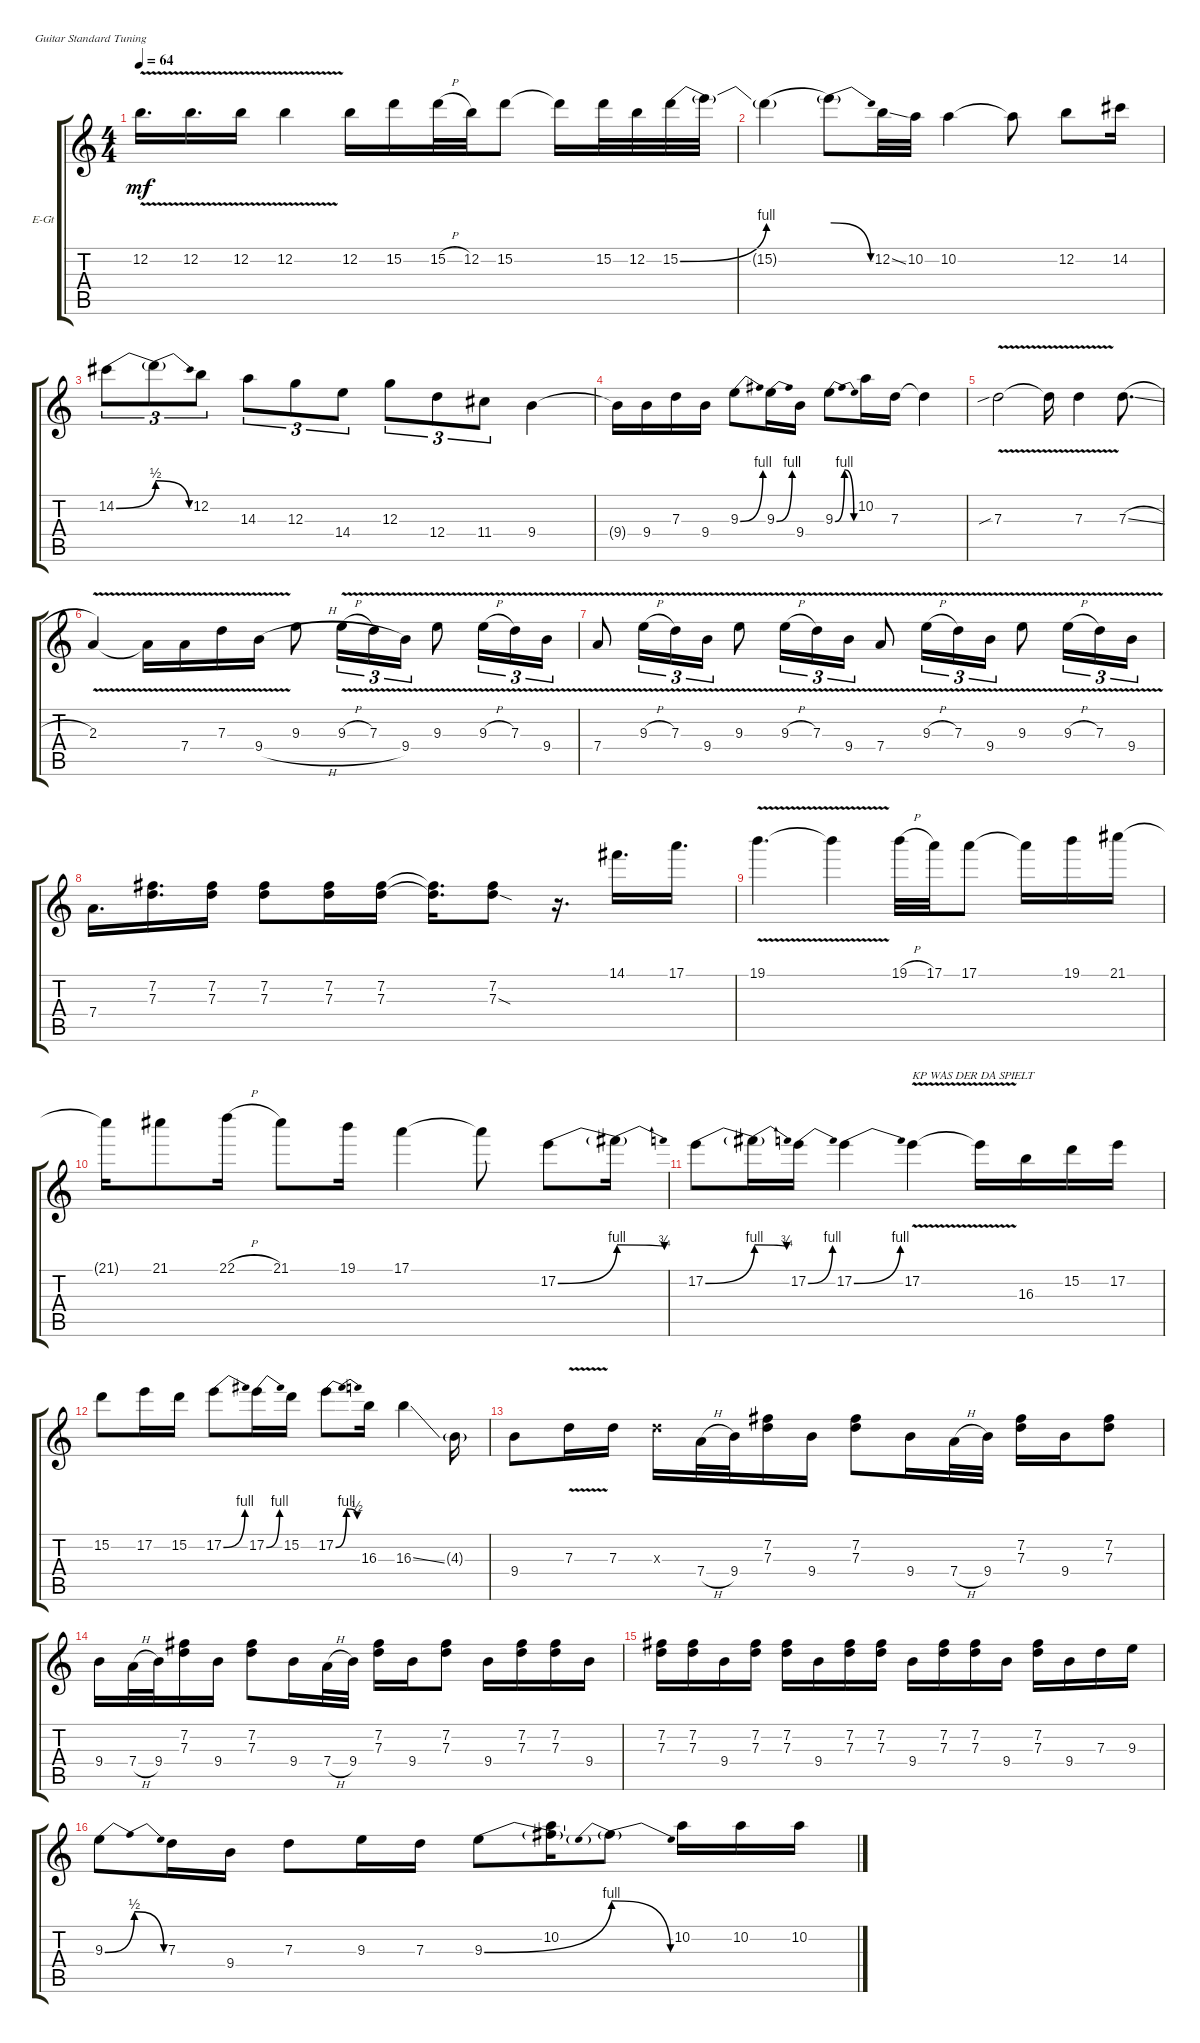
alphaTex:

\defaultSystemsLayout 4
\bracketExtendMode groupsimilarinstruments
\firstSystemTrackNameOrientation horizontal
\otherSystemsTrackNameOrientation horizontal
\track ("Solo Guitar" "E-Gt") {instrument overdrivenguitar}
\staff {score tabs}
\tuning (E4 B3 G3 D3 A2 E2)
\ts (4 4)
\tempo 64
\clef g2
\ks c
12.2{v}.16{d dy mf} 12.2{v}.16{d} 12.2{v}.16 12.2{v}.4 12.2.16 15.2.16 15.2{h}.32 12.2.32 15.2.8 15.2{t}.16 15.2.32 12.2.32 15.2{be (bend 0 0 0.6 4)}.32 15.2{t}.32 |
15.2{be (hold 0 0 60 0) t}.4 15.2{be (release 0 4 48 0) t}.8 12.2{ss}.32 10.2.32 10.2.4 10.2{t}.8 12.2.8 14.2.16 |
14.2{be (bend 0 0 7.199999999999999 2)}.8{tu (3 2)} 14.2{be (release 0 2 15 0) t}.8{tu (3 2)} 12.2.8{tu (3 2)} 14.3.8{tu (3 2)} 12.3.8{tu (3 2)} 14.4.8{tu (3 2)} 12.3.8{tu (3 2)} 12.4.8{tu (3 2)} 11.4.8{tu (3 2)} 9.4.4 |
9.4{t}.16 9.4.16 7.3.16 9.4.16 9.3{be (bend 0 0 0.6 4)}.8 9.3{be (bend 0 0 0.6 4)}.16 9.4.16 9.3{be (bendrelease 0 0 10.2 4 20.4 4 30 0)}.8 10.2.16 7.3.16 7.3{t}.4 |
7.3{v sib}.2 7.3{v t}.16 7.3{v}.4 7.3{sl}.8{d} |
2.3{v}.4 2.3{t}.16 7.4{v}.16 7.3{v}.16 9.4{v h}.16 9.3.8 9.3{v h}.16{tu (3 2)} 7.3{v}.16{tu (3 2)} 9.4{v}.16{tu (3 2)} 9.3{v}.8 9.3{v h}.16{tu (3 2)} 7.3{v}.16{tu (3 2)} 9.4{v}.16{tu (3 2)} |
7.4{v}.8 9.3{v h}.16{tu (3 2)} 7.3{v}.16{tu (3 2)} 9.4{v}.16{tu (3 2)} 9.3{v}.8 9.3{v h}.16{tu (3 2)} 7.3{v}.16{tu (3 2)} 9.4{v}.16{tu (3 2)} 7.4{v}.8 9.3{v h}.16{tu (3 2)} 7.3{v}.16{tu (3 2)} 9.4{v}.16{tu (3 2)} 9.3{v}.8 9.3{v h}.16{tu (3 2)} 7.3{v}.16{tu (3 2)} 9.4{v}.16{tu (3 2)} |
7.4.16{d} (7.3 7.2).16{d} (7.3 7.2).16 (7.3 7.2).8 (7.3 7.2).16 (7.3 7.2).16 (7.3{t} 7.2{t}).16{d} (7.3{sod} 7.2).8 r.16{d} 14.1.16{d} 17.1.16{d} |
19.1{v}.4{d} 19.1{t}.4 19.1{h}.32 17.1.32 17.1.8 17.1{t}.16 19.1.16 21.1.16 |
21.1{t}.16 21.1.8 22.1{h}.16 21.1.8 19.1.16 17.1.4 17.1{t}.8 17.2{be (bend 0 0 0.6 4)}.8 17.2{be (release 0 4 15 3) t}.16 |
17.2{be (bend 0 0 0.6 4)}.8 17.2{be (release 0 4 16.2 3) t}.16 17.2{be (bend 0 0 0.6 4)}.16 17.2{be (bend 0 0 0.6 4)}.4 17.2{v}.4{txt "KP WAS DER DA SPIELT"} 17.2{t}.16 16.3.16 15.2.16 17.2.16 |
15.2.8 17.2.16 15.2.16 17.2{be (bend 0 0 6 4)}.8 17.2{be (bend 0 0 0.6 4)}.16 15.2.16 17.2{be (bendrelease 0 0 0.6 4 20.4 4 28.799999999999997 2)}.8 16.3.16 16.3{ss}.4 4.3{g}.16 |
9.4.8 7.3{v}.16 7.3.16 7.3{x}.16 7.4{h}.32 9.4.32 (7.3 7.2).16 9.4.16 (7.3 7.2).8 9.4.16 7.4{h}.32 9.4.32 (7.3 7.2).16 9.4.16 (7.3 7.2).8 |
9.4.16 7.4{h}.32 9.4.32 (7.3 7.2).16 9.4.16 (7.3 7.2).8 9.4.16 7.4{h}.32 9.4.32 (7.3 7.2).16 9.4.16 (7.3 7.2).8 9.4.16 (7.3 7.2).16 (7.3 7.2).16 9.4.16 |
(7.2 7.3).16 (7.2 7.3).16 9.4.16 (7.2 7.3).16 (7.2 7.3).16 9.4.16 (7.2 7.3).16 (7.2 7.3).16 9.4.16 (7.2 7.3).16 (7.2 7.3).16 9.4.16 (7.2 7.3).16 9.4.16 7.3.16 9.3.16 |
9.3{be (bendrelease 0 0 9.6 2 20.4 2 30 0)}.8 7.3.16 9.4.16 7.3.8 9.3.16 7.3.16 9.3{be (bend 0 0 7.8 4)}.8 (10.2 9.3{t}).16 9.3{be (prebendrelease 0 4 15 0) t}.8 10.2.16 10.2.16 10.2.16
